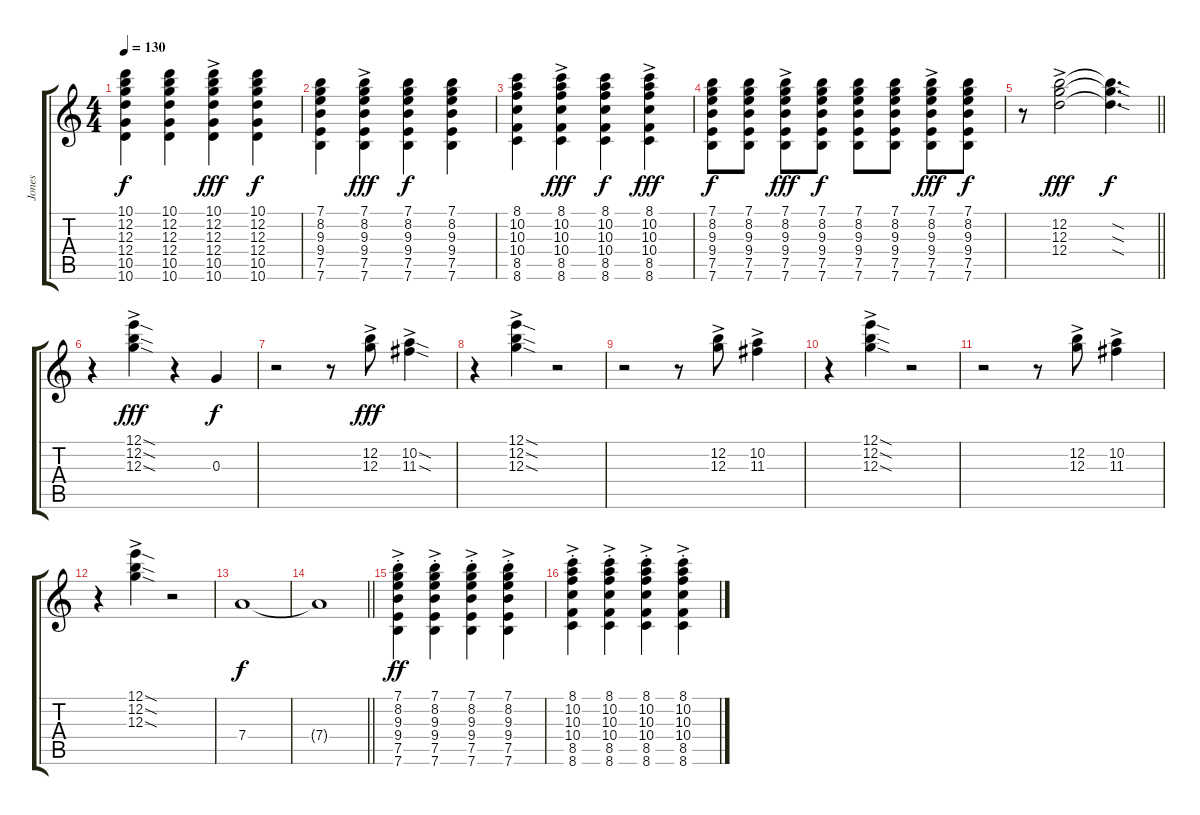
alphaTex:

\track ("Jones" "Jones") {instrument overdrivenguitar}
\staff {score tabs}
\tuning (E4 B3 G3 D3 A2 E2) {hide}
\ts (4 4)
\tempo 130
\clef g2
\ks c
(10.1 12.2 12.3 12.4 10.5 10.6).4{dy f} (10.1 12.2 12.3 12.4 10.5 10.6).4 (10.1 12.2{ac} 12.3{ac} 12.4{ac} 10.5{ac} 10.6).4{dy fff} (10.1 12.2 12.3 12.4 10.5 10.6).4{dy f} |
(7.1 8.2 9.3 9.4 7.5 7.6).4 (7.1{ac} 8.2{ac} 9.3{ac} 9.4{ac} 7.5{ac} 7.6).4{dy fff} (7.1 8.2 9.3 9.4 7.5 7.6).4{dy f} (7.1 8.2 9.3 9.4 7.5 7.6).4 |
(8.1 10.2 10.3 10.4 8.5 8.6).4 (8.1{ac} 10.2{ac} 10.3{ac} 10.4{ac} 8.5{ac} 8.6).4{dy fff} (8.1 10.2 10.3 10.4 8.5 8.6).4{dy f} (8.1{ac} 10.2{ac} 10.3{ac} 10.4{ac} 8.5{ac} 8.6).4{dy fff} |
(7.1 8.2 9.3 9.4 7.5 7.6).8{dy f} (7.1 8.2 9.3 9.4 7.5 7.6).8 (7.1{ac} 8.2{ac} 9.3{ac} 9.4{ac} 7.5{ac} 7.6).8{dy fff} (7.1 8.2 9.3 9.4 7.5 7.6).8{dy f} (7.1 8.2 9.3 9.4 7.5 7.6).8 (7.1 8.2 9.3 9.4 7.5 7.6).8 (7.1{ac} 8.2{ac} 9.3{ac} 9.4{ac} 7.5{ac} 7.6).8{dy fff} (7.1 8.2 9.3 9.4 7.5 7.6).8{dy f} |
\barLineRight lightlight
r.8 (12.2{ac} 12.3{ac} 12.4{ac}).2{dy fff} (12.2{sod t} 12.3{sod t} 12.4{sod t}).4{d dy f} |
r.4 (12.1{sod ac} 12.2{sod ac} 12.3{sod ac}).4{dy fff} r.4 0.3.4{dy f} |
r.2 r.8 (12.2{ac} 12.3{ac}).8{dy fff} (10.2{sod ac} 11.3{sod ac}).4 |
r.4 (12.1{sod ac} 12.2{sod ac} 12.3{sod ac}).4 r.2 |
r.2 r.8 (12.2{ac} 12.3{ac}).8 (10.2{ac} 11.3{ac}).4 |
r.4 (12.1{sod ac} 12.2{sod ac} 12.3{sod ac}).4 r.2 |
r.2 r.8 (12.2{ac} 12.3{ac}).8 (10.2{ac} 11.3{ac}).4 |
r.4 (12.1{sod ac} 12.2{sod ac} 12.3{sod ac}).4 r.2 |
7.4.1{dy f} |
\barLineRight lightlight
7.4{t}.1 |
(7.1{ac st} 8.2{ac st} 9.3{ac st} 9.4{ac st} 7.5{ac st} 7.6{ac st}).4{dy ff} (7.1{ac st} 8.2{ac st} 9.3{ac st} 9.4{ac st} 7.5{ac st} 7.6{ac st}).4 (7.1{ac st} 8.2{ac st} 9.3{ac st} 9.4{ac st} 7.5{ac st} 7.6{ac st}).4 (7.1{ac st} 8.2{ac st} 9.3{ac st} 9.4{ac st} 7.5{ac st} 7.6{ac st}).4 |
(8.1{ac st} 10.2{ac st} 10.3{ac st} 10.4{ac st} 8.5{ac st} 8.6{ac st}).4 (8.1{ac st} 10.2{ac st} 10.3{ac st} 10.4{ac st} 8.5{ac st} 8.6{ac st}).4 (8.1{ac st} 10.2{ac st} 10.3{ac st} 10.4{ac st} 8.5{ac st} 8.6{ac st}).4 (8.1{ac st} 10.2{ac st} 10.3{ac st} 10.4{ac st} 8.5{ac st} 8.6{ac st}).4
